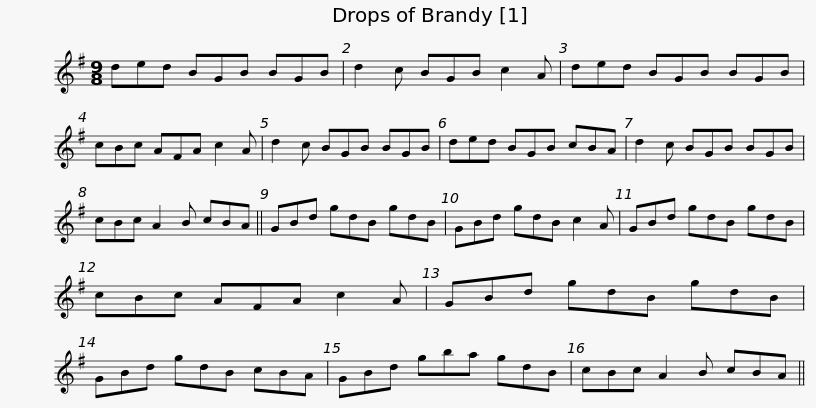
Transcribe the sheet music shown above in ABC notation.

X:1
L:1/8
M:9/8
I:linebreak $
K:G
V:1 treble
V:1
 ded BGB BGB | d2 c BGB c2 A | ded BGB BGB | cBc AFA c2 A | d2 c BGB BGB |$ %5
 ded BGB cBA | d2 c BGB BGB | cBc A2 B cBA || GBd gdB gdB | GBd gdB c2 A |$ %10
 GBd gdB gdB | cBc AFA c2 A | GBd gdB gdB | GBd gdB cBA | GBd gba gdB |$ %15
 cBc A2 B cBA || %16
